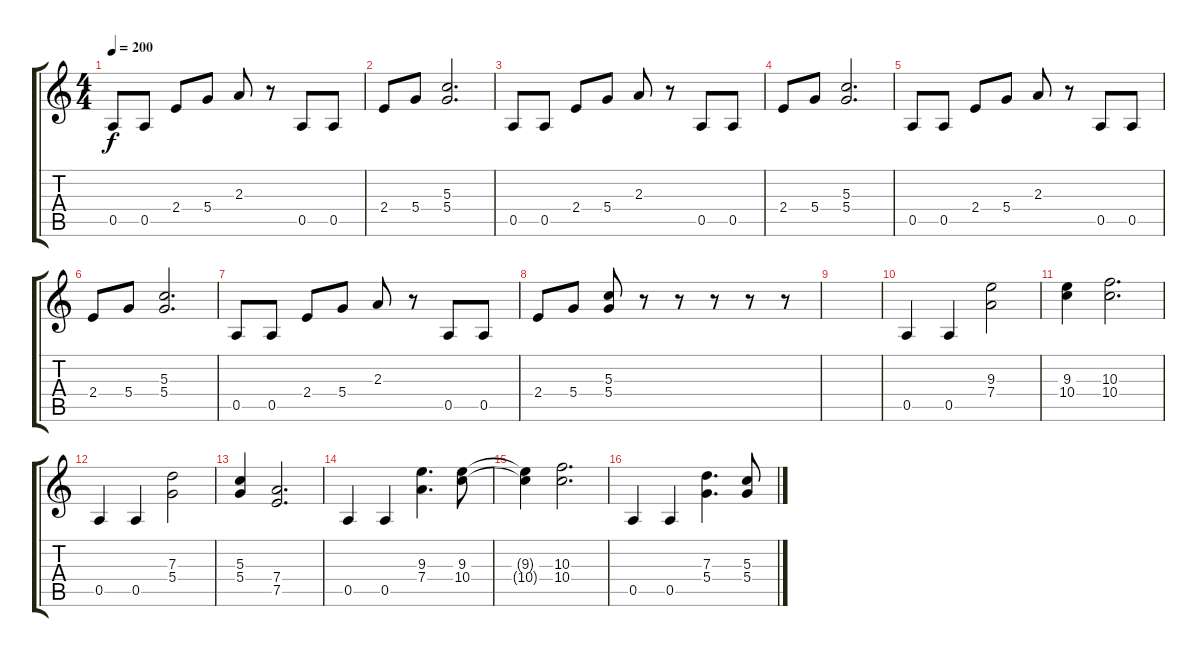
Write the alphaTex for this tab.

\track "" {instrument overdrivenguitar}
\staff {score tabs}
\tuning (E4 B3 G3 D3 A2 E2) {hide}
\ts (4 4)
\tempo 200
\clef g2
\ks c
0.5.8{dy f} 0.5.8 2.4.8 5.4.8 2.3.8 r.8 0.5.8 0.5.8 |
2.4.8 5.4.8 (5.3 5.4).2{d} |
0.5.8 0.5.8 2.4.8 5.4.8 2.3.8 r.8 0.5.8 0.5.8 |
2.4.8 5.4.8 (5.3 5.4).2{d} |
0.5.8 0.5.8 2.4.8 5.4.8 2.3.8 r.8 0.5.8 0.5.8 |
2.4.8 5.4.8 (5.3 5.4).2{d} |
0.5.8 0.5.8 2.4.8 5.4.8 2.3.8 r.8 0.5.8 0.5.8 |
2.4.8 5.4.8 (5.3 5.4).8 r.8 r.8 r.8 r.8 r.8 |
|
0.5.4 0.5.4 (9.3 7.4).2 |
(9.3 10.4).4 (10.3 10.4).2{d} |
0.5.4 0.5.4 (7.3 5.4).2 |
(5.3 5.4).4 (7.4 7.5).2{d} |
0.5.4 0.5.4 (9.3 7.4).4{d} (9.3 10.4).8 |
(9.3{t} 10.4{t}).4 (10.3 10.4).2{d} |
0.5.4 0.5.4 (7.3 5.4).4{d} (5.3 5.4).8
